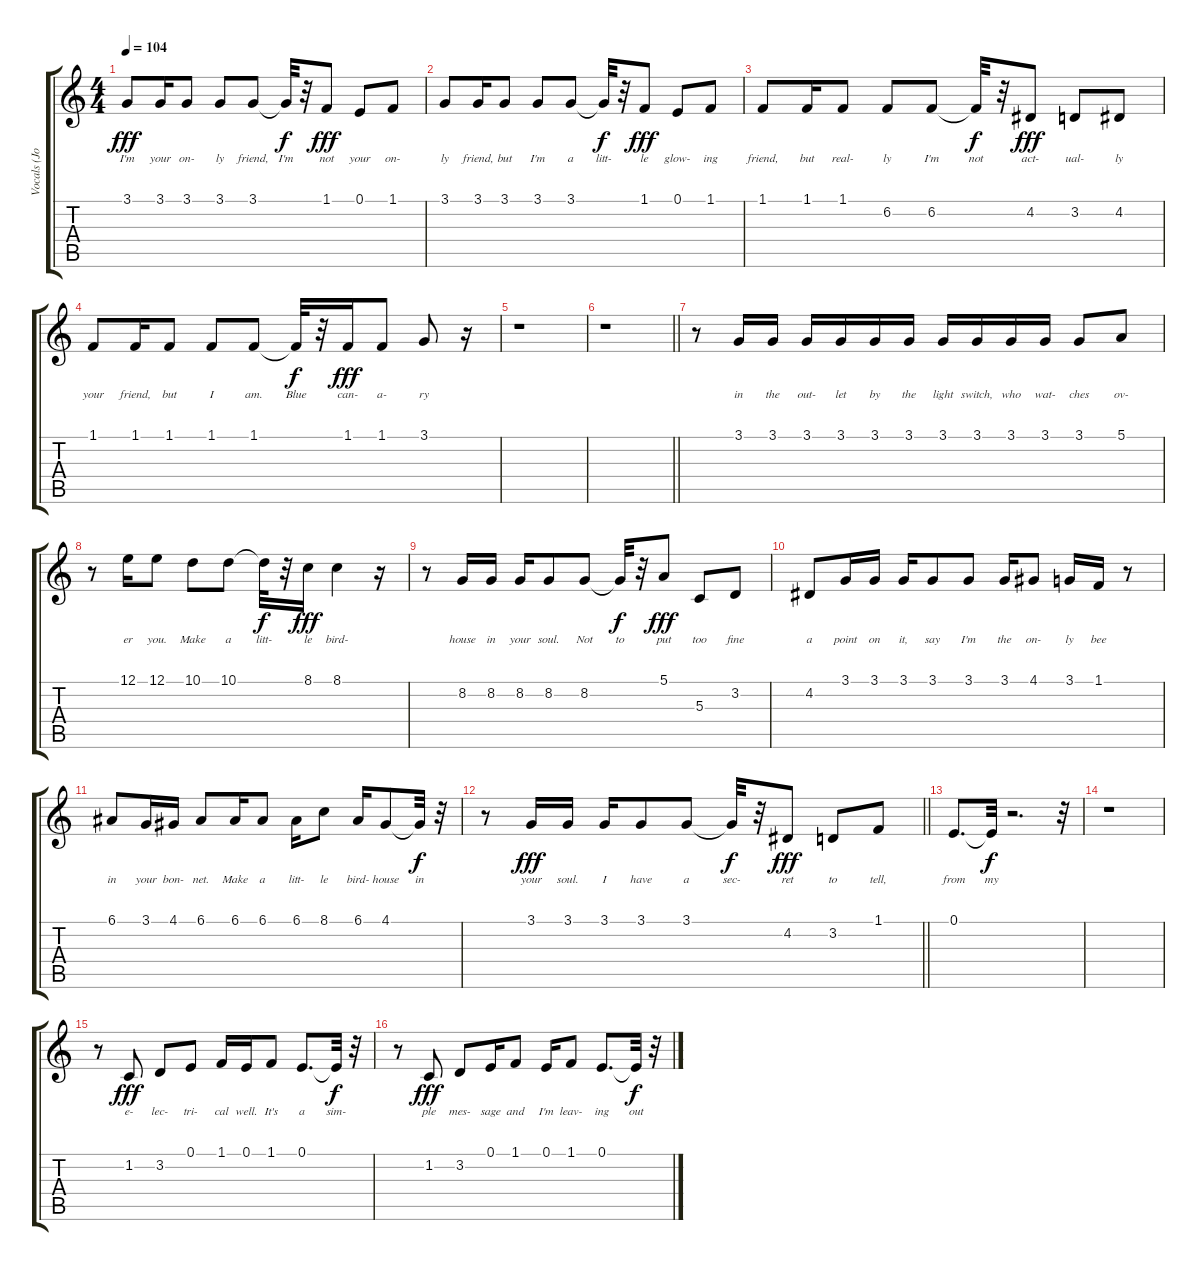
\track ("Vocals (John Linnell)" "Vocals (Jo") {instrument synthvoice}
\staff {score tabs}
\tuning (E4 B3 G3 D3 A2 E2) {hide}
\ts (4 4)
\tempo 104
\clef g2
\ks c
3.1.8{lyrics (0 "I'm") lyrics (1 "") lyrics (2 "") lyrics (3 "") lyrics (4 "") dy fff instrument synthvoice} 3.1.16{lyrics (0 "your") lyrics (1 "") lyrics (2 "") lyrics (3 "") lyrics (4 "")} 3.1.8{lyrics (0 "on-") lyrics (1 "") lyrics (2 "") lyrics (3 "") lyrics (4 "")} 3.1.8{lyrics (0 "ly") lyrics (1 "") lyrics (2 "") lyrics (3 "") lyrics (4 "")} 3.1.8{lyrics (0 "friend,") lyrics (1 "") lyrics (2 "") lyrics (3 "") lyrics (4 "")} 3.1{t}.32{lyrics (0 "I'm") lyrics (1 "") lyrics (2 "") lyrics (3 "") lyrics (4 "") dy f} r.32 1.1.8{lyrics (0 "not") lyrics (1 "") lyrics (2 "") lyrics (3 "") lyrics (4 "") dy fff} 0.1.8{lyrics (0 "your") lyrics (1 "") lyrics (2 "") lyrics (3 "") lyrics (4 "")} 1.1.8{lyrics (0 "on-") lyrics (1 "") lyrics (2 "") lyrics (3 "") lyrics (4 "")} |
3.1.8{lyrics (0 "ly") lyrics (1 "") lyrics (2 "") lyrics (3 "") lyrics (4 "")} 3.1.16{lyrics (0 "friend,") lyrics (1 "") lyrics (2 "") lyrics (3 "") lyrics (4 "")} 3.1.8{lyrics (0 "but") lyrics (1 "") lyrics (2 "") lyrics (3 "") lyrics (4 "")} 3.1.8{lyrics (0 "I'm") lyrics (1 "") lyrics (2 "") lyrics (3 "") lyrics (4 "")} 3.1.8{lyrics (0 "a") lyrics (1 "") lyrics (2 "") lyrics (3 "") lyrics (4 "")} 3.1{t}.32{lyrics (0 "litt-") lyrics (1 "") lyrics (2 "") lyrics (3 "") lyrics (4 "") dy f} r.32 1.1.8{lyrics (0 "le") lyrics (1 "") lyrics (2 "") lyrics (3 "") lyrics (4 "") dy fff} 0.1.8{lyrics (0 "glow-") lyrics (1 "") lyrics (2 "") lyrics (3 "") lyrics (4 "")} 1.1.8{lyrics (0 "ing") lyrics (1 "") lyrics (2 "") lyrics (3 "") lyrics (4 "")} |
1.1.8{lyrics (0 "friend,") lyrics (1 "") lyrics (2 "") lyrics (3 "") lyrics (4 "")} 1.1.16{lyrics (0 "but") lyrics (1 "") lyrics (2 "") lyrics (3 "") lyrics (4 "")} 1.1.8{lyrics (0 "real-") lyrics (1 "") lyrics (2 "") lyrics (3 "") lyrics (4 "")} 6.2.8{lyrics (0 "ly") lyrics (1 "") lyrics (2 "") lyrics (3 "") lyrics (4 "")} 6.2.8{lyrics (0 "I'm") lyrics (1 "") lyrics (2 "") lyrics (3 "") lyrics (4 "")} 6.2{t}.32{lyrics (0 "not") lyrics (1 "") lyrics (2 "") lyrics (3 "") lyrics (4 "") dy f} r.32 4.2.8{lyrics (0 "act-") lyrics (1 "") lyrics (2 "") lyrics (3 "") lyrics (4 "") dy fff} 3.2.8{lyrics (0 "ual-") lyrics (1 "") lyrics (2 "") lyrics (3 "") lyrics (4 "")} 4.2.8{lyrics (0 "ly") lyrics (1 "") lyrics (2 "") lyrics (3 "") lyrics (4 "")} |
1.1.8{lyrics (0 "your") lyrics (1 "") lyrics (2 "") lyrics (3 "") lyrics (4 "")} 1.1.16{lyrics (0 "friend,") lyrics (1 "") lyrics (2 "") lyrics (3 "") lyrics (4 "")} 1.1.8{lyrics (0 "but") lyrics (1 "") lyrics (2 "") lyrics (3 "") lyrics (4 "")} 1.1.8{lyrics (0 "I") lyrics (1 "") lyrics (2 "") lyrics (3 "") lyrics (4 "")} 1.1.8{lyrics (0 "am.") lyrics (1 "") lyrics (2 "") lyrics (3 "") lyrics (4 "")} 1.1{t}.32{lyrics (0 "Blue") lyrics (1 "") lyrics (2 "") lyrics (3 "") lyrics (4 "") dy f} r.32 1.1.16{lyrics (0 "can-") lyrics (1 "") lyrics (2 "") lyrics (3 "") lyrics (4 "") dy fff} 1.1.8{lyrics (0 "a-") lyrics (1 "") lyrics (2 "") lyrics (3 "") lyrics (4 "")} 3.1.8{lyrics (0 "ry") lyrics (1 "") lyrics (2 "") lyrics (3 "") lyrics (4 "")} r.16 |
r.1 |
\barLineRight lightlight
r.1 |
r.8 3.1.16{lyrics (0 "in") lyrics (1 "") lyrics (2 "") lyrics (3 "") lyrics (4 "")} 3.1.16{lyrics (0 "the") lyrics (1 "") lyrics (2 "") lyrics (3 "") lyrics (4 "")} 3.1.16{lyrics (0 "out-") lyrics (1 "") lyrics (2 "") lyrics (3 "") lyrics (4 "")} 3.1.16{lyrics (0 "let") lyrics (1 "") lyrics (2 "") lyrics (3 "") lyrics (4 "")} 3.1.16{lyrics (0 "by") lyrics (1 "") lyrics (2 "") lyrics (3 "") lyrics (4 "")} 3.1.16{lyrics (0 "the") lyrics (1 "") lyrics (2 "") lyrics (3 "") lyrics (4 "")} 3.1.16{lyrics (0 "light") lyrics (1 "") lyrics (2 "") lyrics (3 "") lyrics (4 "")} 3.1.16{lyrics (0 "switch,") lyrics (1 "") lyrics (2 "") lyrics (3 "") lyrics (4 "")} 3.1.16{lyrics (0 "who") lyrics (1 "") lyrics (2 "") lyrics (3 "") lyrics (4 "")} 3.1.16{lyrics (0 "wat-") lyrics (1 "") lyrics (2 "") lyrics (3 "") lyrics (4 "")} 3.1.8{lyrics (0 "ches") lyrics (1 "") lyrics (2 "") lyrics (3 "") lyrics (4 "")} 5.1.8{lyrics (0 "ov-") lyrics (1 "") lyrics (2 "") lyrics (3 "") lyrics (4 "")} |
r.8 12.1.16{lyrics (0 "er") lyrics (1 "") lyrics (2 "") lyrics (3 "") lyrics (4 "")} 12.1.8{lyrics (0 "you.") lyrics (1 "") lyrics (2 "") lyrics (3 "") lyrics (4 "")} 10.1.8{lyrics (0 "Make") lyrics (1 "") lyrics (2 "") lyrics (3 "") lyrics (4 "")} 10.1.8{lyrics (0 "a") lyrics (1 "") lyrics (2 "") lyrics (3 "") lyrics (4 "")} 10.1{t}.32{lyrics (0 "litt-") lyrics (1 "") lyrics (2 "") lyrics (3 "") lyrics (4 "") dy f} r.32 8.1.16{lyrics (0 "le") lyrics (1 "") lyrics (2 "") lyrics (3 "") lyrics (4 "") dy fff} 8.1.4{lyrics (0 "bird-") lyrics (1 "") lyrics (2 "") lyrics (3 "") lyrics (4 "")} r.16 |
r.8 8.2.16{lyrics (0 "house") lyrics (1 "") lyrics (2 "") lyrics (3 "") lyrics (4 "")} 8.2.16{lyrics (0 "in") lyrics (1 "") lyrics (2 "") lyrics (3 "") lyrics (4 "")} 8.2.16{lyrics (0 "your") lyrics (1 "") lyrics (2 "") lyrics (3 "") lyrics (4 "")} 8.2.8{lyrics (0 "soul.") lyrics (1 "") lyrics (2 "") lyrics (3 "") lyrics (4 "")} 8.2.8{lyrics (0 "Not") lyrics (1 "") lyrics (2 "") lyrics (3 "") lyrics (4 "")} 8.2{t}.32{lyrics (0 "to") lyrics (1 "") lyrics (2 "") lyrics (3 "") lyrics (4 "") dy f} r.32 5.1.8{lyrics (0 "put") lyrics (1 "") lyrics (2 "") lyrics (3 "") lyrics (4 "") dy fff} 5.3.8{lyrics (0 "too") lyrics (1 "") lyrics (2 "") lyrics (3 "") lyrics (4 "")} 3.2.8{lyrics (0 "fine") lyrics (1 "") lyrics (2 "") lyrics (3 "") lyrics (4 "")} |
4.2.8{lyrics (0 "a") lyrics (1 "") lyrics (2 "") lyrics (3 "") lyrics (4 "")} 3.1.16{lyrics (0 "point") lyrics (1 "") lyrics (2 "") lyrics (3 "") lyrics (4 "")} 3.1.16{lyrics (0 "on") lyrics (1 "") lyrics (2 "") lyrics (3 "") lyrics (4 "")} 3.1.16{lyrics (0 "it,") lyrics (1 "") lyrics (2 "") lyrics (3 "") lyrics (4 "")} 3.1.8{lyrics (0 "say") lyrics (1 "") lyrics (2 "") lyrics (3 "") lyrics (4 "")} 3.1.8{lyrics (0 "I'm") lyrics (1 "") lyrics (2 "") lyrics (3 "") lyrics (4 "")} 3.1.16{lyrics (0 "the") lyrics (1 "") lyrics (2 "") lyrics (3 "") lyrics (4 "")} 4.1.8{lyrics (0 "on-") lyrics (1 "") lyrics (2 "") lyrics (3 "") lyrics (4 "")} 3.1.16{lyrics (0 "ly") lyrics (1 "") lyrics (2 "") lyrics (3 "") lyrics (4 "")} 1.1.16{lyrics (0 "bee") lyrics (1 "") lyrics (2 "") lyrics (3 "") lyrics (4 "")} r.8 |
6.1.8{lyrics (0 "in") lyrics (1 "") lyrics (2 "") lyrics (3 "") lyrics (4 "")} 3.1.16{lyrics (0 "your") lyrics (1 "") lyrics (2 "") lyrics (3 "") lyrics (4 "")} 4.1.16{lyrics (0 "bon-") lyrics (1 "") lyrics (2 "") lyrics (3 "") lyrics (4 "")} 6.1.8{lyrics (0 "net.") lyrics (1 "") lyrics (2 "") lyrics (3 "") lyrics (4 "")} 6.1.16{lyrics (0 "Make") lyrics (1 "") lyrics (2 "") lyrics (3 "") lyrics (4 "")} 6.1.8{lyrics (0 "a") lyrics (1 "") lyrics (2 "") lyrics (3 "") lyrics (4 "")} 6.1.16{lyrics (0 "litt-") lyrics (1 "") lyrics (2 "") lyrics (3 "") lyrics (4 "")} 8.1.8{lyrics (0 "le") lyrics (1 "") lyrics (2 "") lyrics (3 "") lyrics (4 "")} 6.1.16{lyrics (0 "bird-") lyrics (1 "") lyrics (2 "") lyrics (3 "") lyrics (4 "")} 4.1.8{lyrics (0 "house") lyrics (1 "") lyrics (2 "") lyrics (3 "") lyrics (4 "")} 4.1{t}.32{lyrics (0 "in") lyrics (1 "") lyrics (2 "") lyrics (3 "") lyrics (4 "") dy f} r.32 |
\barLineRight lightlight
r.8 3.1.16{lyrics (0 "your") lyrics (1 "") lyrics (2 "") lyrics (3 "") lyrics (4 "") dy fff} 3.1.16{lyrics (0 "soul.") lyrics (1 "") lyrics (2 "") lyrics (3 "") lyrics (4 "")} 3.1.16{lyrics (0 "I") lyrics (1 "") lyrics (2 "") lyrics (3 "") lyrics (4 "")} 3.1.8{lyrics (0 "have") lyrics (1 "") lyrics (2 "") lyrics (3 "") lyrics (4 "")} 3.1.8{lyrics (0 "a") lyrics (1 "") lyrics (2 "") lyrics (3 "") lyrics (4 "")} 3.1{t}.32{lyrics (0 "sec-") lyrics (1 "") lyrics (2 "") lyrics (3 "") lyrics (4 "") dy f} r.32 4.2.8{lyrics (0 "ret") lyrics (1 "") lyrics (2 "") lyrics (3 "") lyrics (4 "") dy fff} 3.2.8{lyrics (0 "to") lyrics (1 "") lyrics (2 "") lyrics (3 "") lyrics (4 "")} 1.1.8{lyrics (0 "tell,") lyrics (1 "") lyrics (2 "") lyrics (3 "") lyrics (4 "")} |
0.1.8{d lyrics (0 "from") lyrics (1 "") lyrics (2 "") lyrics (3 "") lyrics (4 "")} 0.1{t}.32{lyrics (0 "my") lyrics (1 "") lyrics (2 "") lyrics (3 "") lyrics (4 "") dy f} r.2{d} r.32 |
r.1 |
r.8 1.2.8{lyrics (0 "e-") lyrics (1 "") lyrics (2 "") lyrics (3 "") lyrics (4 "") dy fff} 3.2.8{lyrics (0 "lec-") lyrics (1 "") lyrics (2 "") lyrics (3 "") lyrics (4 "")} 0.1.8{lyrics (0 "tri-") lyrics (1 "") lyrics (2 "") lyrics (3 "") lyrics (4 "")} 1.1.16{lyrics (0 "cal") lyrics (1 "") lyrics (2 "") lyrics (3 "") lyrics (4 "")} 0.1.16{lyrics (0 "well.") lyrics (1 "") lyrics (2 "") lyrics (3 "") lyrics (4 "")} 1.1.8{lyrics (0 "It's") lyrics (1 "") lyrics (2 "") lyrics (3 "") lyrics (4 "")} 0.1.8{d lyrics (0 "a") lyrics (1 "") lyrics (2 "") lyrics (3 "") lyrics (4 "")} 0.1{t}.32{lyrics (0 "sim-") lyrics (1 "") lyrics (2 "") lyrics (3 "") lyrics (4 "") dy f} r.32 |
r.8 1.2.8{lyrics (0 "ple") lyrics (1 "") lyrics (2 "") lyrics (3 "") lyrics (4 "") dy fff} 3.2.8{lyrics (0 "mes-") lyrics (1 "") lyrics (2 "") lyrics (3 "") lyrics (4 "")} 0.1.16{lyrics (0 "sage") lyrics (1 "") lyrics (2 "") lyrics (3 "") lyrics (4 "")} 1.1.8{lyrics (0 "and") lyrics (1 "") lyrics (2 "") lyrics (3 "") lyrics (4 "")} 0.1.16{lyrics (0 "I'm") lyrics (1 "") lyrics (2 "") lyrics (3 "") lyrics (4 "")} 1.1.8{lyrics (0 "leav-") lyrics (1 "") lyrics (2 "") lyrics (3 "") lyrics (4 "")} 0.1.8{d lyrics (0 "ing") lyrics (1 "") lyrics (2 "") lyrics (3 "") lyrics (4 "")} 0.1{t}.32{lyrics (0 "out") lyrics (1 "") lyrics (2 "") lyrics (3 "") lyrics (4 "") dy f} r.32
